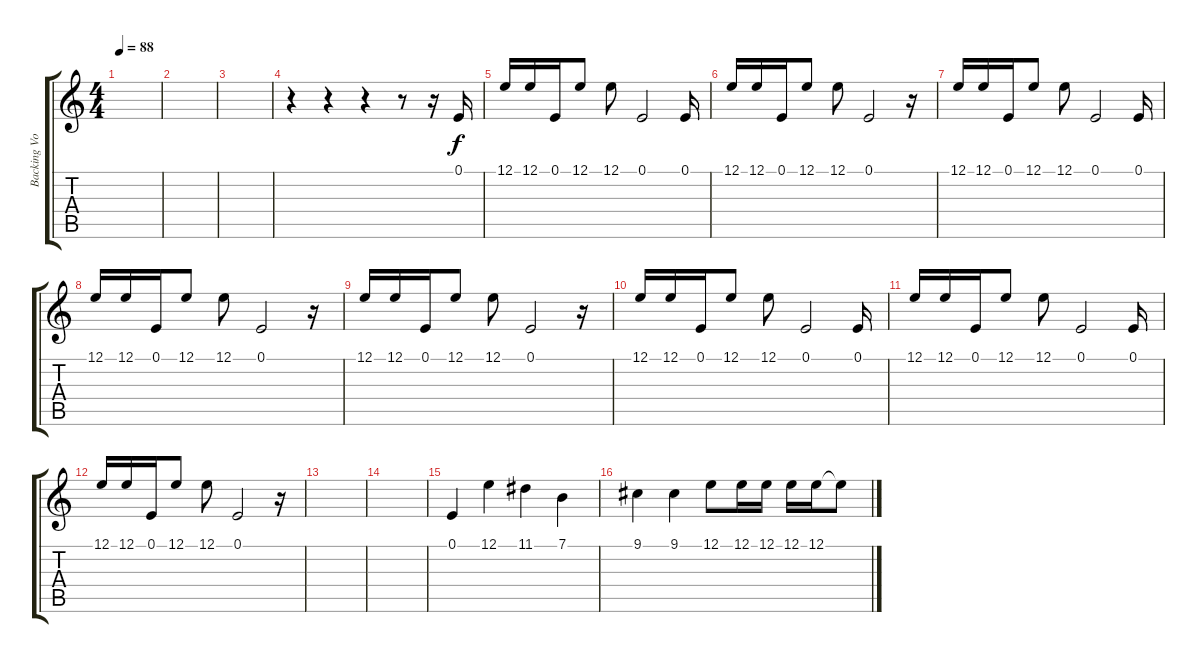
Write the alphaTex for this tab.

\track ("Backing Vocals 1" "Backing Vo") {instrument tenorsax}
\staff {score tabs}
\tuning (E4 B3 G3 D3 A2 E2) {hide}
\ts (4 4)
\tempo 88
\clef g2
\ks c
|
|
|
r.4 r.4 r.4 r.8 r.16 0.1.16 |
12.1.16 12.1.16 0.1.16 12.1.8 12.1.8 0.1.2 0.1.16 |
12.1.16 12.1.16 0.1.16 12.1.8 12.1.8 0.1.2 r.16 |
12.1.16 12.1.16 0.1.16 12.1.8 12.1.8 0.1.2 0.1.16 |
12.1.16 12.1.16 0.1.16 12.1.8 12.1.8 0.1.2 r.16 |
12.1.16 12.1.16 0.1.16 12.1.8 12.1.8 0.1.2 r.16 |
12.1.16 12.1.16 0.1.16 12.1.8 12.1.8 0.1.2 0.1.16 |
12.1.16 12.1.16 0.1.16 12.1.8 12.1.8 0.1.2 0.1.16 |
12.1.16 12.1.16 0.1.16 12.1.8 12.1.8 0.1.2 r.16 |
|
|
0.1.4 12.1.4 11.1.4 7.1.4 |
9.1.4 9.1.4 12.1.8 12.1.16 12.1.16 12.1.16 12.1.16 12.1{t}.8
